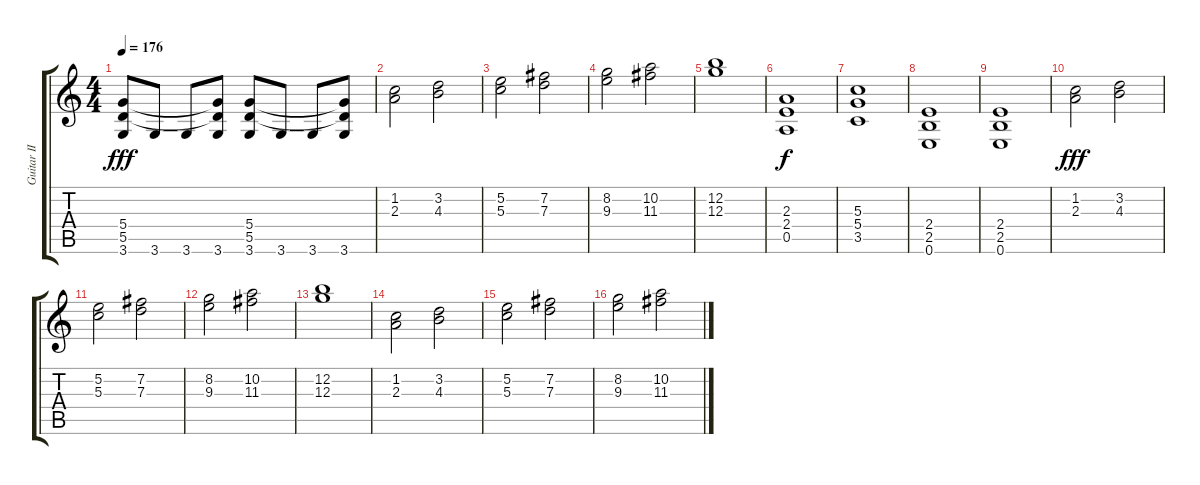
\track ("Guitar II" "Guitar II") {instrument distortionguitar}
\staff {score tabs}
\tuning (E4 B3 G3 D3 A2 E2) {hide}
\ts (4 4)
\tempo 176
\clef g2
\ks c
(5.4 5.5 3.6).8{dy fff} 3.6.8 3.6.8 (5.4{t} 5.5{t} 3.6).8 (5.4 5.5 3.6).8 3.6.8 3.6.8 (5.4{t} 5.5{t} 3.6).8 |
(1.2 2.3).2 (3.2 4.3).2 |
(5.2 5.3).2 (7.2 7.3).2 |
(8.2 9.3).2 (10.2 11.3).2 |
(12.2 12.3).1 |
(2.3 2.4 0.5).1{dy f} |
(5.3 5.4 3.5).1 |
(2.4 2.5 0.6).1 |
(2.4 2.5 0.6).1 |
(1.2 2.3).2{dy fff} (3.2 4.3).2 |
(5.2 5.3).2 (7.2 7.3).2 |
(8.2 9.3).2 (10.2 11.3).2 |
(12.2 12.3).1 |
(1.2 2.3).2 (3.2 4.3).2 |
(5.2 5.3).2 (7.2 7.3).2 |
(8.2 9.3).2 (10.2 11.3).2
